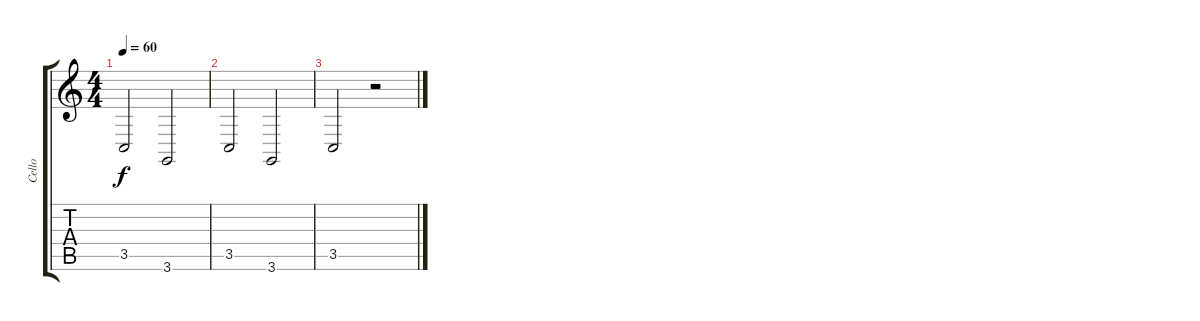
\track ("Cello" "Cello") {instrument cello}
\staff {score tabs}
\tuning (E4 B3 G3 D3 A2 E2) {hide}
\ts (4 4)
\tempo 60
\clef g2
\ks c
3.5.2{dy f} 3.6.2 |
3.5.2 3.6.2 |
3.5.2 r.2
